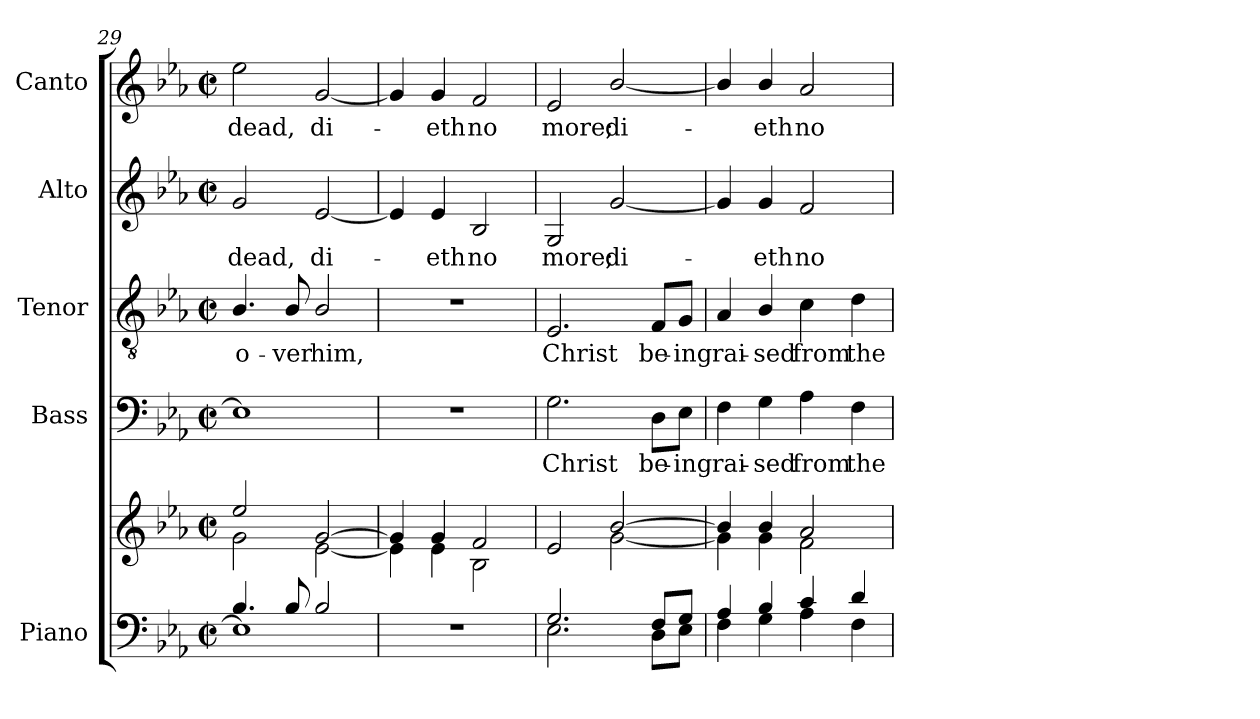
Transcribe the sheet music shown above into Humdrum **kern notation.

**kern	**kern	**kern	**text	**kern	**text	**kern	**text	**kern	**text
*part5	*part5	*part4	*part4	*part3	*part3	*part2	*part2	*part1	*part1
*staff6	*staff5	*staff4	*staff4	*staff3	*staff3	*staff2	*staff2	*staff1	*staff1
*I"Piano	*	*I"Bass	*	*I"Tenor	*	*I"Alto	*	*I"Canto	*
*I'Pno.	*	*I'B.	*	*I'T.	*	*I'A.	*	*	*
*clefF4	*clefG2	*clefF4	*	*clefGv2	*	*clefG2	*	*clefG2	*
*	*	*	*	*ITrd7c12	*	*	*	*	*
*k[b-e-a-]	*k[b-e-a-]	*k[b-e-a-]	*	*k[b-e-a-]	*	*k[b-e-a-]	*	*k[b-e-a-]	*
*E-:	*E-:	*E-:	*	*E-:	*	*E-:	*	*E-:	*
*M2/2	*M2/2	*M2/2	*	*M2/2	*	*M2/2	*	*M2/2	*
*met(c|)	*met(c|)	*met(c|)	*	*met(c|)	*	*met(c|)	*	*met(c|)	*
=29	=29	=29	=29	=29	=29	=29	=29	=29	=29
*^	*^	*	*	*	*	*	*	*	*
!	!	!	!	!	!	!	!LO:LY:b:color=#000000	!	!	!	!
!	!	!	!	!	!	!	!	!	!LO:LY:b:color=#000000	!	!
!	!	!	!	!	!	!	!	!	!	!	!LO:LY:b:color=#000000
4.B-i/	1E-i]	2ee-i/	2gi\	1E-i]	.	4.BB-i/	o-	2gi/	dead,	2ee-i\	dead,
!	!	!	!	!	!	!	!LO:LY:b:color=#000000	!	!	!	!
8B-i/	.	.	.	.	.	8BB-i/	-ver	.	.	.	.
!	!	!	!	!	!	!	!LO:LY:b:color=#000000	!	!	!	!
!	!	!	!	!	!	!	!	!	!LO:LY:b:color=#000000	!	!
!	!	!	!	!	!	!	!	!	!	!	!LO:LY:b:color=#000000
2B-i/	.	[2gi/	[2e-i\	.	.	2BB-i/	him,	[2e-i/	di-	[2gi/	di-
*v	*v	*	*	*	*	*	*	*	*	*	*
=30	=30	=30	=30	=30	=30	=30	=30	=30	=30	=30
1r	4gi/]	4e-i\]	1r	.	1r	.	4e-i/]	.	4gi/]	.
!	!	!	!	!	!	!	!	!LO:LY:b:color=#000000	!	!
!	!	!	!	!	!	!	!	!	!	!LO:LY:b:color=#000000
.	4gi/	4e-i\	.	.	.	.	4e-i/	-eth	4gi/	-eth
!	!	!	!	!	!	!	!	!LO:LY:b:color=#000000	!	!
!	!	!	!	!	!	!	!	!	!	!LO:LY:b:color=#000000
.	2fi/	2B-i\	.	.	.	.	2B-i/	no	2fi/	no
=31	=31	=31	=31	=31	=31	=31	=31	=31	=31	=31
*^	*	*	*	*	*	*	*	*	*	*
!	!	!	!	!	!LO:LY:b:color=#000000	!	!	!	!	!	!
!	!	!	!	!	!	!	!LO:LY:b:color=#000000	!	!	!	!
!	!	!	!	!	!	!	!	!	!LO:LY:b:color=#000000	!	!
!	!	!	!	!	!	!	!	!	!	!	!LO:LY:b:color=#000000
2.Gi/	2.E-i\	2e-i/	2ryy	2.Gi\	Christ	2.EE-i/	Christ	2Gi/	more;	2e-i/	more;
!	!	!	!	!	!	!	!	!	!LO:LY:b:color=#000000	!	!
!	!	!	!	!	!	!	!	!	!	!	!LO:LY:b:color=#000000
.	.	[2b-i/	[2gi\	.	.	.	.	[2gi/	di-	[2b-i/	di-
!	!	!	!	!	!LO:LY:b:color=#000000	!	!	!	!	!	!
!	!	!	!	!	!	!	!LO:LY:b:color=#000000	!	!	!	!
8Fi/L	8Di\L	.	.	8Di\L	be-	8FFi/L	be-	.	.	.	.
!	!	!	!	!	!LO:LY:b:color=#000000	!	!	!	!	!	!
!	!	!	!	!	!	!	!LO:LY:b:color=#000000	!	!	!	!
8Gi/J	8E-i\J	.	.	8E-i\J	-ing	8GGi/J	-ing	.	.	.	.
=32	=32	=32	=32	=32	=32	=32	=32	=32	=32	=32	=32
!	!	!	!	!	!LO:LY:b:color=#000000	!	!	!	!	!	!
!	!	!	!	!	!	!	!LO:LY:b:color=#000000	!	!	!	!
4A-i/	4Fi\	4b-i/]	4gi\]	4Fi\	rai-	4AA-i/	rai-	4gi/]	.	4b-i/]	.
!	!	!	!	!	!LO:LY:b:color=#000000	!	!	!	!	!	!
!	!	!	!	!	!	!	!LO:LY:b:color=#000000	!	!	!	!
!	!	!	!	!	!	!	!	!	!LO:LY:b:color=#000000	!	!
!	!	!	!	!	!	!	!	!	!	!	!LO:LY:b:color=#000000
4B-i/	4Gi\	4b-i/	4gi\	4Gi\	-sed	4BB-i/	-sed	4gi/	-eth	4b-i/	-eth
!	!	!	!	!	!LO:LY:b:color=#000000	!	!	!	!	!	!
!	!	!	!	!	!	!	!LO:LY:b:color=#000000	!	!	!	!
!	!	!	!	!	!	!	!	!	!LO:LY:b:color=#000000	!	!
!	!	!	!	!	!	!	!	!	!	!	!LO:LY:b:color=#000000
4ci/	4A-i\	2a-i/	2fi\	4A-i\	from	4Ci\	from	2fi/	no	2a-i/	no
!	!	!	!	!	!LO:LY:b:color=#000000	!	!	!	!	!	!
!	!	!	!	!	!	!	!LO:LY:b:color=#000000	!	!	!	!
4di/	4Fi\	.	.	4Fi\	the	4Di\	the	.	.	.	.
*v	*v	*	*	*	*	*	*	*	*	*	*
*	*v	*v	*	*	*	*	*	*	*	*
=	=	=	=	=	=	=	=	=	=
*-	*-	*-	*-	*-	*-	*-	*-	*-	*-
